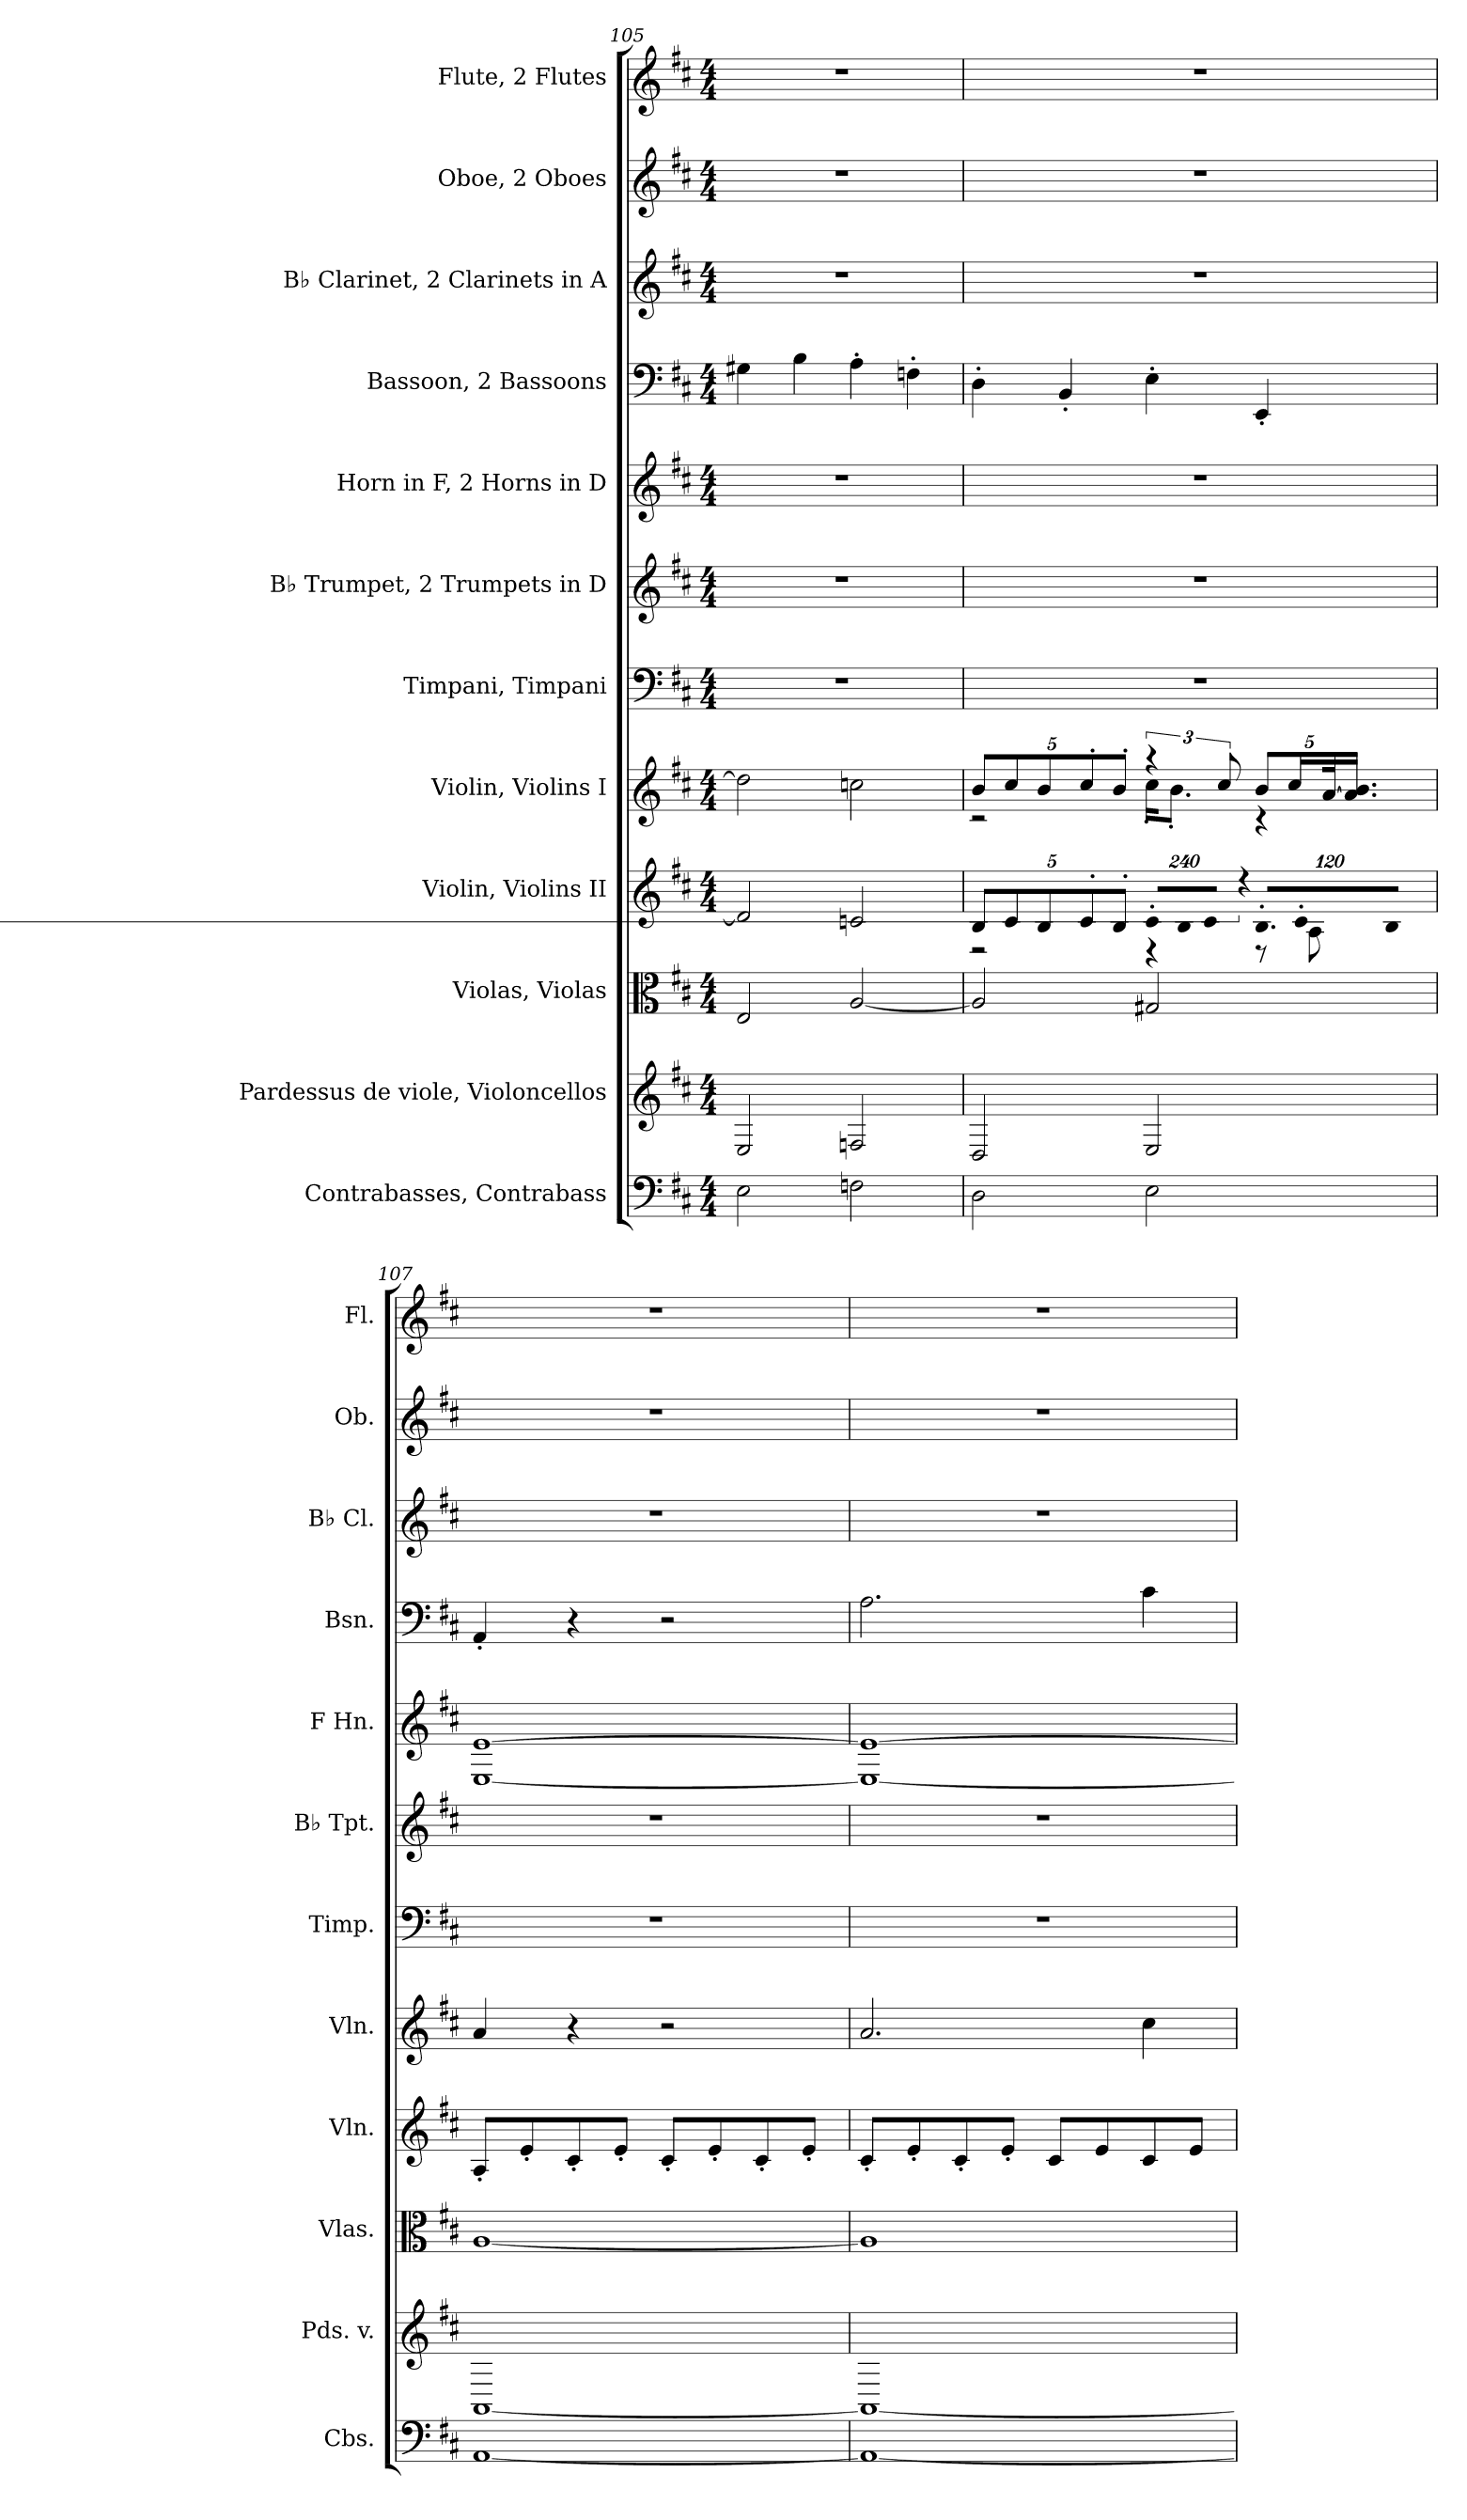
**kern	**kern	**kern	**kern	**kern	**kern	**kern	**kern	**kern	**kern	**kern	**kern
*part12	*part11	*part10	*part9	*part8	*part7	*part6	*part5	*part4	*part3	*part2	*part1
*staff12	*staff11	*staff10	*staff9	*staff8	*staff7	*staff6	*staff5	*staff4	*staff3	*staff2	*staff1
*I"Contrabasses, Contrabass	*I"Pardessus de viole, Violoncellos	*I"Violas, Violas	*I"Violin, Violins II	*I"Violin, Violins I	*I"Timpani, Timpani	*I"B♭ Trumpet, 2 Trumpets in D	*I"Horn in F, 2 Horns in D	*I"Bassoon, 2 Bassoons	*I"B♭ Clarinet, 2 Clarinets in A	*I"Oboe, 2 Oboes	*I"Flute, 2 Flutes
*I'Cbs.	*I'Pds. v.	*I'Vlas.	*I'Vln.	*I'Vln.	*I'Timp.	*I'B♭ Tpt.	*I'F Hn.	*I'Bsn.	*I'B♭ Cl.	*I'Ob.	*I'Fl.
*clefF4	*clefG2	*clefC3	*clefG2	*clefG2	*clefF4	*clefG2	*clefG2	*clefF4	*clefG2	*clefG2	*clefG2
*ITrd7c12	*	*	*	*	*	*ITrd1c2	*ITrd4c7	*	*ITrd1c2	*	*
*k[f#c#]	*k[f#c#]	*k[f#c#]	*k[f#c#]	*k[f#c#]	*k[f#c#]	*k[]	*k[f#]	*k[f#c#]	*k[]	*k[f#c#]	*k[f#c#]
*M4/4	*M4/4	*M4/4	*M4/4	*M4/4	*M4/4	*M4/4	*M4/4	*M4/4	*M4/4	*M4/4	*M4/4
=105	=105	=105	=105	=105	=105	=105	=105	=105	=105	=105	=105
2EE\	2E/	2E/	2d/]	2dd\]	1r	1r	1r	4G#X\	1r	1r	1r
.	.	.	.	.	.	.	.	4B\	.	.	.
2FFn\	2Fn/	[2A/	2cn/	2ccn\	.	.	.	4A'\	.	.	.
.	.	.	.	.	.	.	.	4Fn'\	.	.	.
!!LO:PB:g=z
=106	=106	=106	=106	=106	=106	=106	=106	=106	=106	=106	=106
*	*	*	*Xbrackettup	*Xbrackettup	*	*	*	*	*	*	*
*	*	*	*^	*^	*	*	*	*	*	*	*
2DD\	2D/	2A/]	10B/L	2r	10b/L	2r	1r	1r	1r	4D'\	1r	1r	1r
.	.	.	10c#/	.	10cc#/	.	.	.	.	.	.	.	.
.	.	.	10B/	.	10b/	.	.	.	.	.	.	.	.
.	.	.	.	.	.	.	.	.	.	4BB'/	.	.	.
.	.	.	10c#'/	.	10cc#'/	.	.	.	.	.	.	.	.
.	.	.	10B'/J	.	10b'/J	.	.	.	.	.	.	.	.
*	*	*	*brackettup	*	*	*	*	*	*	*	*	*	*
!	!	!	!LO:N:vis=16	!	!	!	!	!	!	!	!	!	!
*	*	*	*	*	*brackettup	*	*	*	*	*	*	*	*
2EE\	2E/	2G#X/	1920%137c#'/LL	4r	6r	16cc#'\KL	.	.	.	4E'\	.	.	.
.	.	.	.	.	.	8.b'\J	.	.	.	.	.	.	.
!	!	!	!LO:N:vis=16	!	!	!	!	!	!	!	!	!	!
.	.	.	1920%137B/	.	.	.	.	.	.	.	.	.	.
!	!	!	!LO:N:vis=16	!	!	!	!	!	!	!	!	!	!
.	.	.	1920%137c#/JJ	.	.	.	.	.	.	.	.	.	.
.	.	.	.	.	12cc#/	.	.	.	.	.	.	.	.
!	!	!	!LO:N:vis=32	!	!	!	!	!	!	!	!	!	!
.	.	.	640%23r	.	.	.	.	.	.	.	.	.	.
!	!	!	!LO:N:vis=16.	!	!	!	!	!	!	!	!	!	!
*	*	*	*	*	*Xbrackettup	*	*	*	*	*	*	*	*
.	.	.	960%103B'/LL	8r	10b/L	4r	.	.	.	4EE'/	.	.	.
.	.	.	.	.	20cc#/L	.	.	.	.	.	.	.	.
!	!	!	!LO:N:vis=16	!	!	!	!	!	!	!	!	!	!
.	.	.	1920%137c#'/	.	.	.	.	.	.	.	.	.	.
.	.	.	.	8A\	.	.	.	.	.	.	.	.	.
.	.	.	.	.	[40a/K	.	.	.	.	.	.	.	.
.	.	.	.	.	20.a/] 20.b/JJ	.	.	.	.	.	.	.	.
!	!	!	!LO:N:vis=16	!	!	!	!	!	!	!	!	!	!
.	.	.	1920%137B/JJ	.	.	.	.	.	.	.	.	.	.
*	*	*	*v	*v	*	*	*	*	*	*	*	*	*
*	*	*	*	*v	*v	*	*	*	*	*	*	*
=107	=107	=107	=107	=107	=107	=107	=107	=107	=107	=107	=107
[1AAA	[1AA	[1A	8A'/L	4a/	1r	1r	[1AA [1A	4AA'/	1r	1r	1r
.	.	.	8e'/	.	.	.	.	.	.	.	.
.	.	.	8c#'/	4r	.	.	.	4r	.	.	.
.	.	.	8e'/J	.	.	.	.	.	.	.	.
.	.	.	8c#'/L	2r	.	.	.	2r	.	.	.
.	.	.	8e'/	.	.	.	.	.	.	.	.
.	.	.	8c#'/	.	.	.	.	.	.	.	.
.	.	.	8e'/J	.	.	.	.	.	.	.	.
=108	=108	=108	=108	=108	=108	=108	=108	=108	=108	=108	=108
1AAA_	1AA_	1A]	8c#'/L	2.a/	1r	1r	1AA_ 1A_	2.A\	1r	1r	1r
.	.	.	8e'/	.	.	.	.	.	.	.	.
.	.	.	8c#'/	.	.	.	.	.	.	.	.
.	.	.	8e'/J	.	.	.	.	.	.	.	.
.	.	.	8c#/L	.	.	.	.	.	.	.	.
.	.	.	8e/	.	.	.	.	.	.	.	.
.	.	.	8c#/	4cc#\	.	.	.	4c#\	.	.	.
.	.	.	8e/J	.	.	.	.	.	.	.	.
=	=	=	=	=	=	=	=	=	=	=	=
*-	*-	*-	*-	*-	*-	*-	*-	*-	*-	*-	*-
